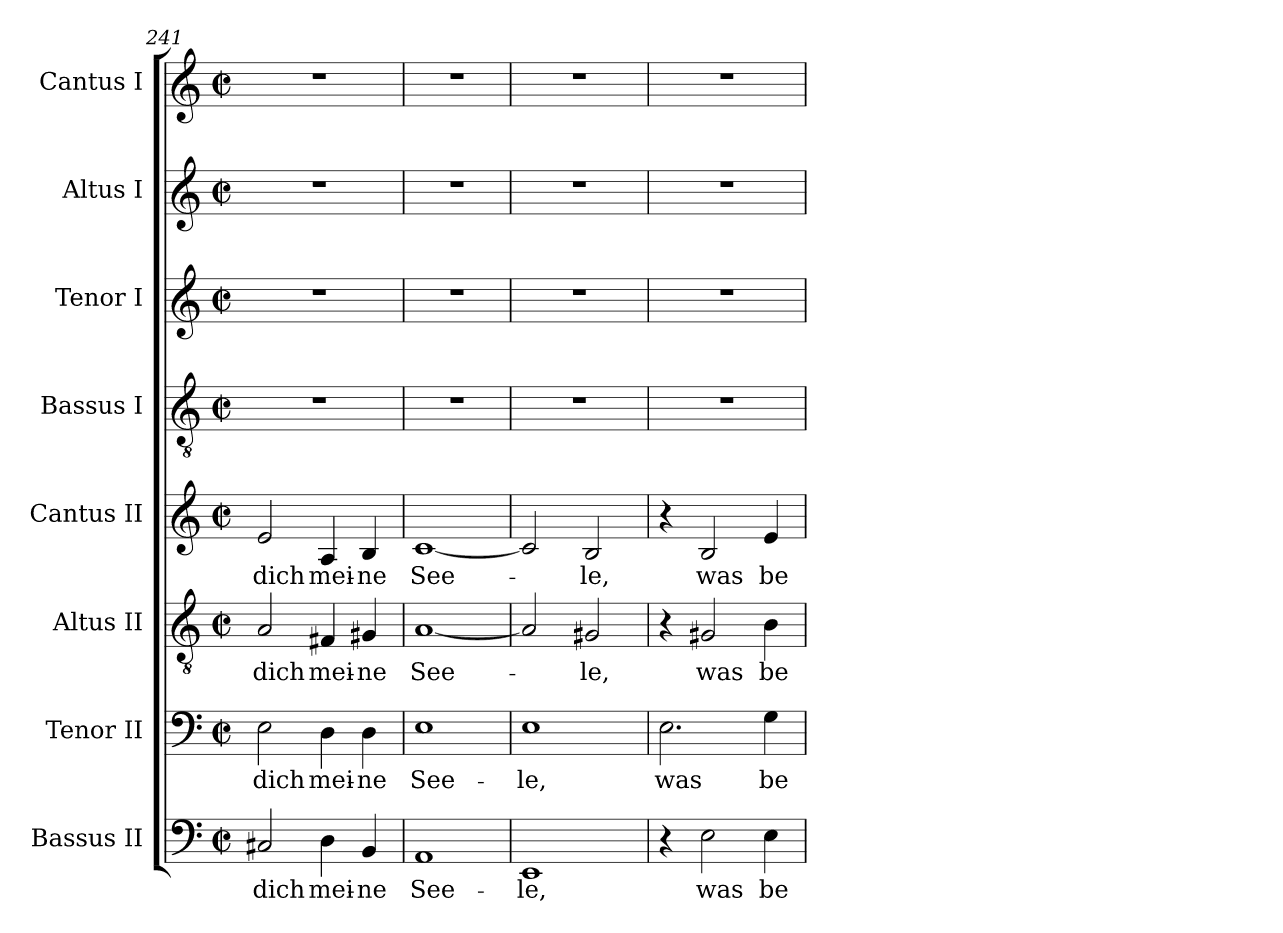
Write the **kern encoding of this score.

**kern	**text	**kern	**text	**kern	**text	**kern	**text	**kern	**kern	**kern	**kern
*part8	*part8	*part7	*part7	*part6	*part6	*part5	*part5	*part4	*part3	*part2	*part1
*staff8	*staff8	*staff7	*staff7	*staff6	*staff6	*staff5	*staff5	*staff4	*staff3	*staff2	*staff1
*I"Bassus II	*	*I"Tenor II	*	*I"Altus II	*	*I"Cantus II	*	*I"Bassus I	*I"Tenor I	*I"Altus I	*I"Cantus I
*I'B2	*	*I'T2	*	*I'A2	*	*I'C2	*	*I'B1	*I'T1	*I'A1	*I'C1
*clefF4	*	*clefF4	*	*clefGv2	*	*clefG2	*	*clefGv2	*clefG2	*clefG2	*clefG2
*k[]	*	*k[]	*	*k[]	*	*k[]	*	*k[]	*k[]	*k[]	*k[]
*C:	*	*C:	*	*C:	*	*C:	*	*C:	*C:	*C:	*C:
*M2/2	*	*M2/2	*	*M2/2	*	*M2/2	*	*M2/2	*M2/2	*M2/2	*M2/2
*met(c|)	*	*met(c|)	*	*met(c|)	*	*met(c|)	*	*met(c|)	*met(c|)	*met(c|)	*met(c|)
=241	=241	=241	=241	=241	=241	=241	=241	=241	=241	=241	=241
!	!LO:LY:b	!	!	!	!	!	!	!	!	!	!
!	!	!	!LO:LY:b	!	!	!	!	!	!	!	!
!	!	!	!	!	!LO:LY:b	!	!	!	!	!	!
!	!	!	!	!	!	!	!LO:LY:b	!	!	!	!
2C#X/	dich	2E\	dich	2A/	dich	2e/	dich	1r	1r	1r	1r
!	!LO:LY:b	!	!	!	!	!	!	!	!	!	!
!	!	!	!LO:LY:b	!	!	!	!	!	!	!	!
!	!	!	!	!	!LO:LY:b	!	!	!	!	!	!
!	!	!	!	!	!	!	!LO:LY:b	!	!	!	!
4D\	mei-	4D\	mei-	4F#X/	mei-	4A/	mei-	.	.	.	.
!	!LO:LY:b	!	!	!	!	!	!	!	!	!	!
!	!	!	!LO:LY:b	!	!	!	!	!	!	!	!
!	!	!	!	!	!LO:LY:b	!	!	!	!	!	!
!	!	!	!	!	!	!	!LO:LY:b	!	!	!	!
4BB/	-ne	4D\	-ne	4G#X/	-ne	4B/	-ne	.	.	.	.
=242	=242	=242	=242	=242	=242	=242	=242	=242	=242	=242	=242
!	!LO:LY:b	!	!	!	!	!	!	!	!	!	!
!	!	!	!LO:LY:b	!	!	!	!	!	!	!	!
!	!	!	!	!	!LO:LY:b	!	!	!	!	!	!
!	!	!	!	!	!	!	!LO:LY:b	!	!	!	!
1AA	See-	1E	See-	[1A	See-	[1c	See-	1r	1r	1r	1r
=243	=243	=243	=243	=243	=243	=243	=243	=243	=243	=243	=243
!	!LO:LY:b	!	!	!	!	!	!	!	!	!	!
!	!	!	!LO:LY:b	!	!	!	!	!	!	!	!
1EE	-le,	1E	-le,	2A/]	.	2c/]	.	1r	1r	1r	1r
!	!	!	!	!	!LO:LY:b	!	!	!	!	!	!
!	!	!	!	!	!	!	!LO:LY:b	!	!	!	!
.	.	.	.	2G#X/	-le,	2B/	-le,	.	.	.	.
=244	=244	=244	=244	=244	=244	=244	=244	=244	=244	=244	=244
!	!	!	!LO:LY:b	!	!	!	!	!	!	!	!
4r	.	2.E\	was	4r	.	4r	.	1r	1r	1r	1r
!	!LO:LY:b	!	!	!	!	!	!	!	!	!	!
!	!	!	!	!	!LO:LY:b	!	!	!	!	!	!
!	!	!	!	!	!	!	!LO:LY:b	!	!	!	!
2E\	was	.	.	2G#X/	was	2B/	was	.	.	.	.
!	!LO:LY:b	!	!	!	!	!	!	!	!	!	!
!	!	!	!LO:LY:b	!	!	!	!	!	!	!	!
!	!	!	!	!	!LO:LY:b	!	!	!	!	!	!
!	!	!	!	!	!	!	!LO:LY:b	!	!	!	!
4E\	be-	4G\	be-	4B\	be-	4e/	be-	.	.	.	.
=	=	=	=	=	=	=	=	=	=	=	=
*-	*-	*-	*-	*-	*-	*-	*-	*-	*-	*-	*-
